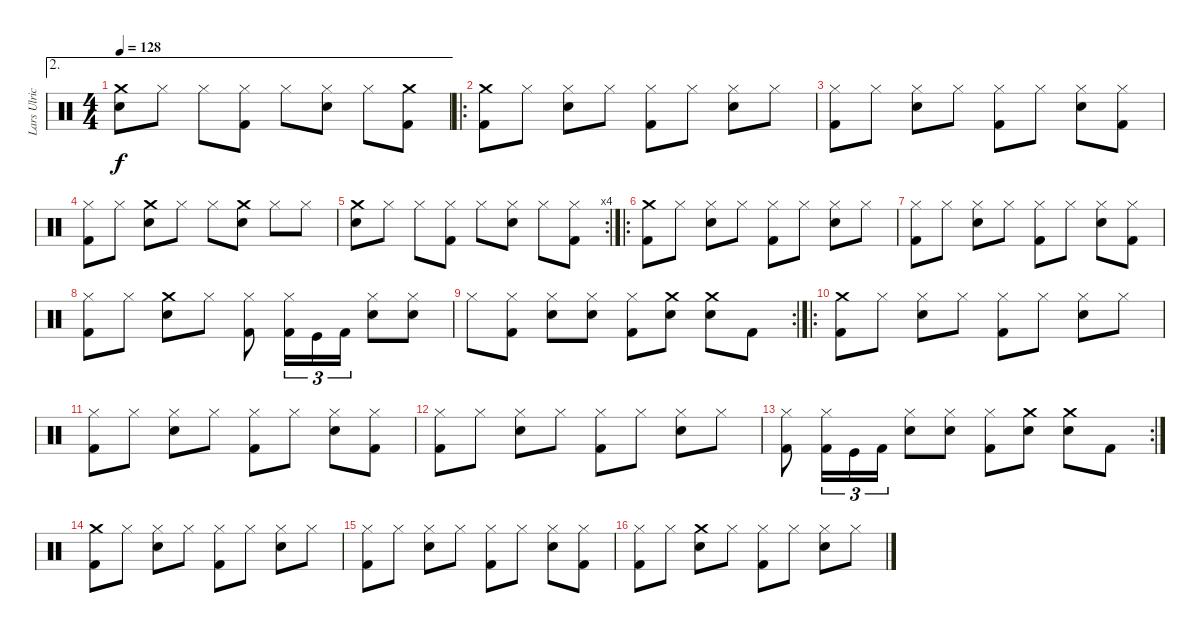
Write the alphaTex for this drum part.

\track ("Lars Ulrich (Drums)" "Lars Ulric") {instrument percussion}
\staff {score}
\articulation defaults
\ae 2
\ts (4 4)
\tempo 128
\clef neutral
\ks c
("Crash medium (hit)" "Snare (hit) 2").8{dy f} "Hi-Hat (closed)".8 "Hi-Hat (closed)".8 ("Kick (hit) 2" "Hi-Hat (closed)").8 "Hi-Hat (closed)".8 ("Snare (hit) 2" "Hi-Hat (closed)").8 "Hi-Hat (closed)".8 ("Crash medium (hit)" "Kick (hit) 2").8 |
\ro
("Crash medium (hit)" "Kick (hit) 2").8 "Hi-Hat (closed)".8 ("Snare (hit) 2" "Hi-Hat (closed)").8 "Hi-Hat (closed)".8 ("Hi-Hat (closed)" "Kick (hit) 2").8 "Hi-Hat (closed)".8 ("Snare (hit) 2" "Hi-Hat (closed)").8 "Hi-Hat (closed)".8 |
("Hi-Hat (closed)" "Kick (hit) 2").8 "Hi-Hat (closed)".8 ("Snare (hit) 2" "Hi-Hat (closed)").8 "Hi-Hat (closed)".8 ("Hi-Hat (closed)" "Kick (hit) 2").8 "Hi-Hat (closed)".8 ("Snare (hit) 2" "Hi-Hat (closed)").8 ("Hi-Hat (closed)" "Kick (hit) 2").8 |
("Hi-Hat (closed)" "Kick (hit) 2").8 "Hi-Hat (closed)".8 ("Crash medium (hit)" "Snare (hit) 2").8 "Hi-Hat (closed)".8 "Hi-Hat (closed)".8 ("Crash medium (hit)" "Snare (hit) 2").8 "Hi-Hat (closed)".8 "Hi-Hat (closed)".8 |
\rc 4
("Crash medium (hit)" "Snare (hit) 2").8 "Hi-Hat (closed)".8 "Hi-Hat (closed)".8 ("Hi-Hat (closed)" "Kick (hit) 2").8 "Hi-Hat (closed)".8 ("Snare (hit) 2" "Hi-Hat (closed)").8 "Hi-Hat (closed)".8 ("Hi-Hat (closed)" "Kick (hit) 2").8 |
\ro
("Crash medium (hit)" "Kick (hit) 2").8 "Hi-Hat (closed)".8 ("Snare (hit) 2" "Hi-Hat (closed)").8 "Hi-Hat (closed)".8 ("Hi-Hat (closed)" "Kick (hit) 2").8 "Hi-Hat (closed)".8 ("Snare (hit) 2" "Hi-Hat (closed)").8 "Hi-Hat (closed)".8 |
("Hi-Hat (closed)" "Kick (hit) 2").8 "Hi-Hat (closed)".8 ("Snare (hit) 2" "Hi-Hat (closed)").8 "Hi-Hat (closed)".8 ("Hi-Hat (closed)" "Kick (hit) 2").8 "Hi-Hat (closed)".8 ("Snare (hit) 2" "Hi-Hat (closed)").8 ("Hi-Hat (closed)" "Kick (hit) 2").8 |
("Kick (hit) 2" "Hi-Hat (closed)").8 "Hi-Hat (closed)".8 ("Crash medium (hit)" "Snare (hit) 2").8 "Hi-Hat (closed)".8 ("Kick (hit) 2" "Hi-Hat (closed)").8 ("Kick (hit) 2" "Hi-Hat (closed)").16{tu (3 2)} "Kick (hit)".16{tu (3 2)} "Kick (hit) 2".16{tu (3 2)} ("Snare (hit) 2" "Hi-Hat (closed)").8 ("Snare (hit) 2" "Hi-Hat (closed)").8 |
\rc 2 "Hi-Hat (closed)".8
("Kick (hit) 2" "Hi-Hat (closed)").8 ("Snare (hit) 2" "Hi-Hat (closed)").8 ("Hi-Hat (closed)" "Snare (hit) 2").8 ("Kick (hit) 2" "Hi-Hat (closed)").8 ("Crash medium (hit)" "Snare (hit) 2").8 ("Snare (hit) 2" "Crash medium (hit)").8 "Kick (hit) 2".8 |
\ro
("Crash medium (hit)" "Kick (hit) 2").8 "Hi-Hat (closed)".8 ("Snare (hit) 2" "Hi-Hat (closed)").8 "Hi-Hat (closed)".8 ("Hi-Hat (closed)" "Kick (hit) 2").8 "Hi-Hat (closed)".8 ("Snare (hit) 2" "Hi-Hat (closed)").8 "Hi-Hat (closed)".8 |
("Hi-Hat (closed)" "Kick (hit) 2").8 "Hi-Hat (closed)".8 ("Snare (hit) 2" "Hi-Hat (closed)").8 "Hi-Hat (closed)".8 ("Hi-Hat (closed)" "Kick (hit) 2").8 "Hi-Hat (closed)".8 ("Snare (hit) 2" "Hi-Hat (closed)").8 ("Hi-Hat (closed)" "Kick (hit) 2").8 |
("Hi-Hat (closed)" "Kick (hit) 2").8 "Hi-Hat (closed)".8 ("Snare (hit) 2" "Hi-Hat (closed)").8 "Hi-Hat (closed)".8 ("Hi-Hat (closed)" "Kick (hit) 2").8 "Hi-Hat (closed)".8 ("Snare (hit) 2" "Hi-Hat (closed)").8 "Hi-Hat (closed)".8 |
\rc 2
("Kick (hit) 2" "Hi-Hat (closed)").8 ("Kick (hit) 2" "Hi-Hat (closed)").16{tu (3 2)} "Kick (hit)".16{tu (3 2)} "Kick (hit) 2".16{tu (3 2)} ("Snare (hit) 2" "Hi-Hat (closed)").8 ("Snare (hit) 2" "Hi-Hat (closed)").8 ("Kick (hit) 2" "Hi-Hat (closed)").8 ("Crash medium (hit)" "Snare (hit) 2").8 ("Snare (hit) 2" "Crash medium (hit)").8 "Kick (hit) 2".8 |
("Crash medium (hit)" "Kick (hit) 2").8 "Hi-Hat (closed)".8 ("Snare (hit) 2" "Hi-Hat (closed)").8 "Hi-Hat (closed)".8 ("Hi-Hat (closed)" "Kick (hit) 2").8 "Hi-Hat (closed)".8 ("Snare (hit) 2" "Hi-Hat (closed)").8 "Hi-Hat (closed)".8 |
("Hi-Hat (closed)" "Kick (hit) 2").8 "Hi-Hat (closed)".8 ("Snare (hit) 2" "Hi-Hat (closed)").8 "Hi-Hat (closed)".8 ("Hi-Hat (closed)" "Kick (hit) 2").8 "Hi-Hat (closed)".8 ("Snare (hit) 2" "Hi-Hat (closed)").8 ("Hi-Hat (closed)" "Kick (hit) 2").8 |
("Hi-Hat (closed)" "Kick (hit) 2").8 "Hi-Hat (closed)".8 ("Crash medium (hit)" "Snare (hit) 2").8 "Hi-Hat (closed)".8 ("Hi-Hat (closed)" "Kick (hit) 2").8 "Hi-Hat (closed)".8 ("Snare (hit) 2" "Hi-Hat (closed)").8 "Hi-Hat (closed)".8
